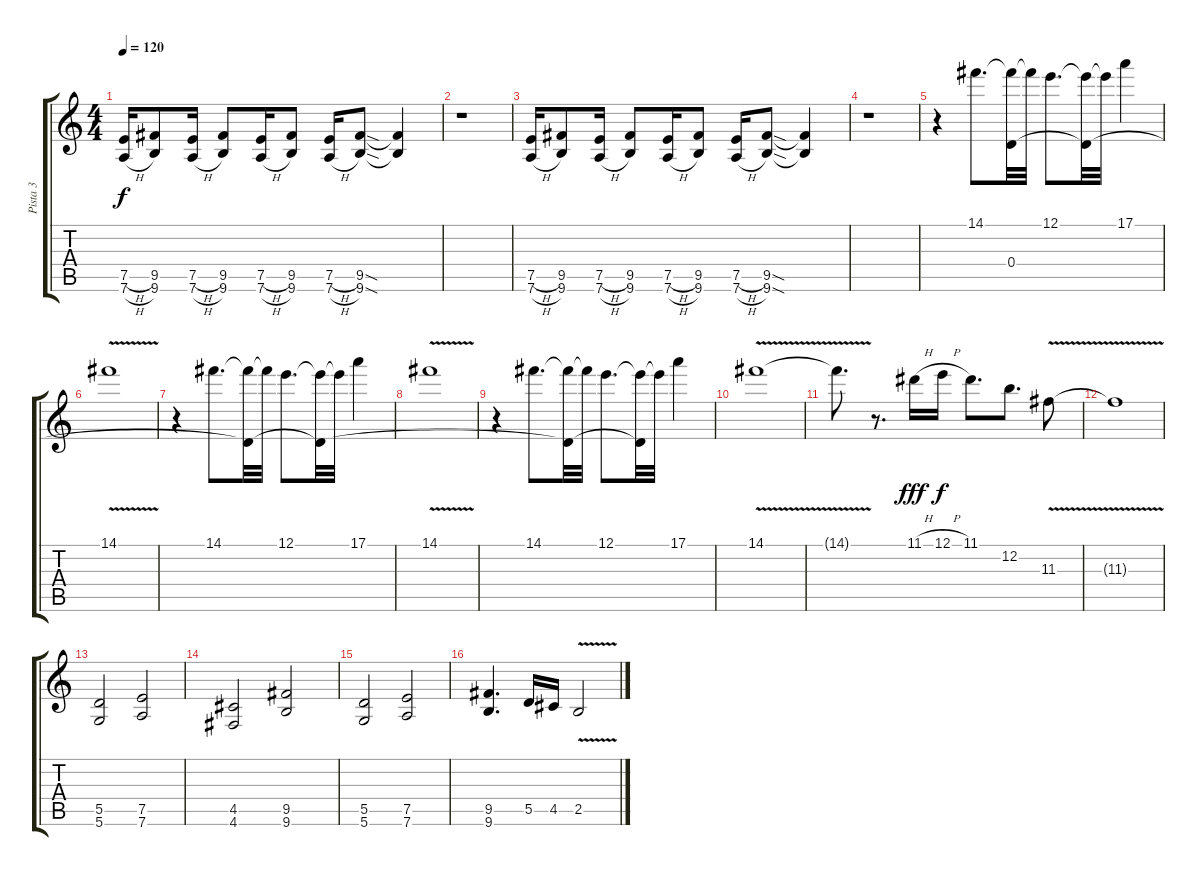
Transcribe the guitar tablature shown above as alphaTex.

\track ("Pista 3" "Pista 3") {instrument overdrivenguitar}
\staff {score tabs}
\tuning (E4 B3 G3 D3 A2 D2) {hide}
\ts (4 4)
\tempo 120
\clef g2
\ks c
(7.5{h} 7.6{h}).16{dy f} (9.5 9.6).8 (7.5{h} 7.6{h}).16 (9.5 9.6).8 (7.5{h} 7.6{h}).16 (9.5 9.6).8 (7.5{h} 7.6{h}).16 (9.5{sod} 9.6{sod}).8 (9.5{t} 9.6{t}).4 |
r.1 |
(7.5{h} 7.6{h}).16 (9.5 9.6).8 (7.5{h} 7.6{h}).16 (9.5 9.6).8 (7.5{h} 7.6{h}).16 (9.5 9.6).8 (7.5{h} 7.6{h}).16 (9.5{sod} 9.6{sod}).8 (9.5{t} 9.6{t}).4 |
r.1 |
r.4 14.1.8{d} (14.1{t} 0.4).32 14.1{t}.32 12.1.8{d} (12.1{t} 0.4{t}).32 12.1{t}.32 17.1.4 |
14.1{v}.1 |
r.4 14.1.8{d} (14.1{t} 0.4{t}).32 14.1{t}.32 12.1.8{d} (12.1{t} 0.4{t}).32 12.1{t}.32 17.1.4 |
14.1{v}.1 |
r.4 14.1.8{d} (14.1{t} 0.4{t}).32 14.1{t}.32 12.1.8{d} (12.1{t} 0.4{t}).32 12.1{t}.32 17.1.4 |
14.1{v}.1 |
14.1{t}.8{d} r.8{d} 11.1{h}.16{dy fff} 12.1{h}.16{dy f} 11.1.8{d} 12.2.8{d} 11.3{v}.8 |
11.3{t}.1 |
(5.5 5.6).2 (7.5 7.6).2 |
(4.5 4.6).2 (9.5 9.6).2 |
(5.5 5.6).2 (7.5 7.6).2 |
(9.5 9.6).4{d} 5.5.16 4.5.16 2.5{v}.2
